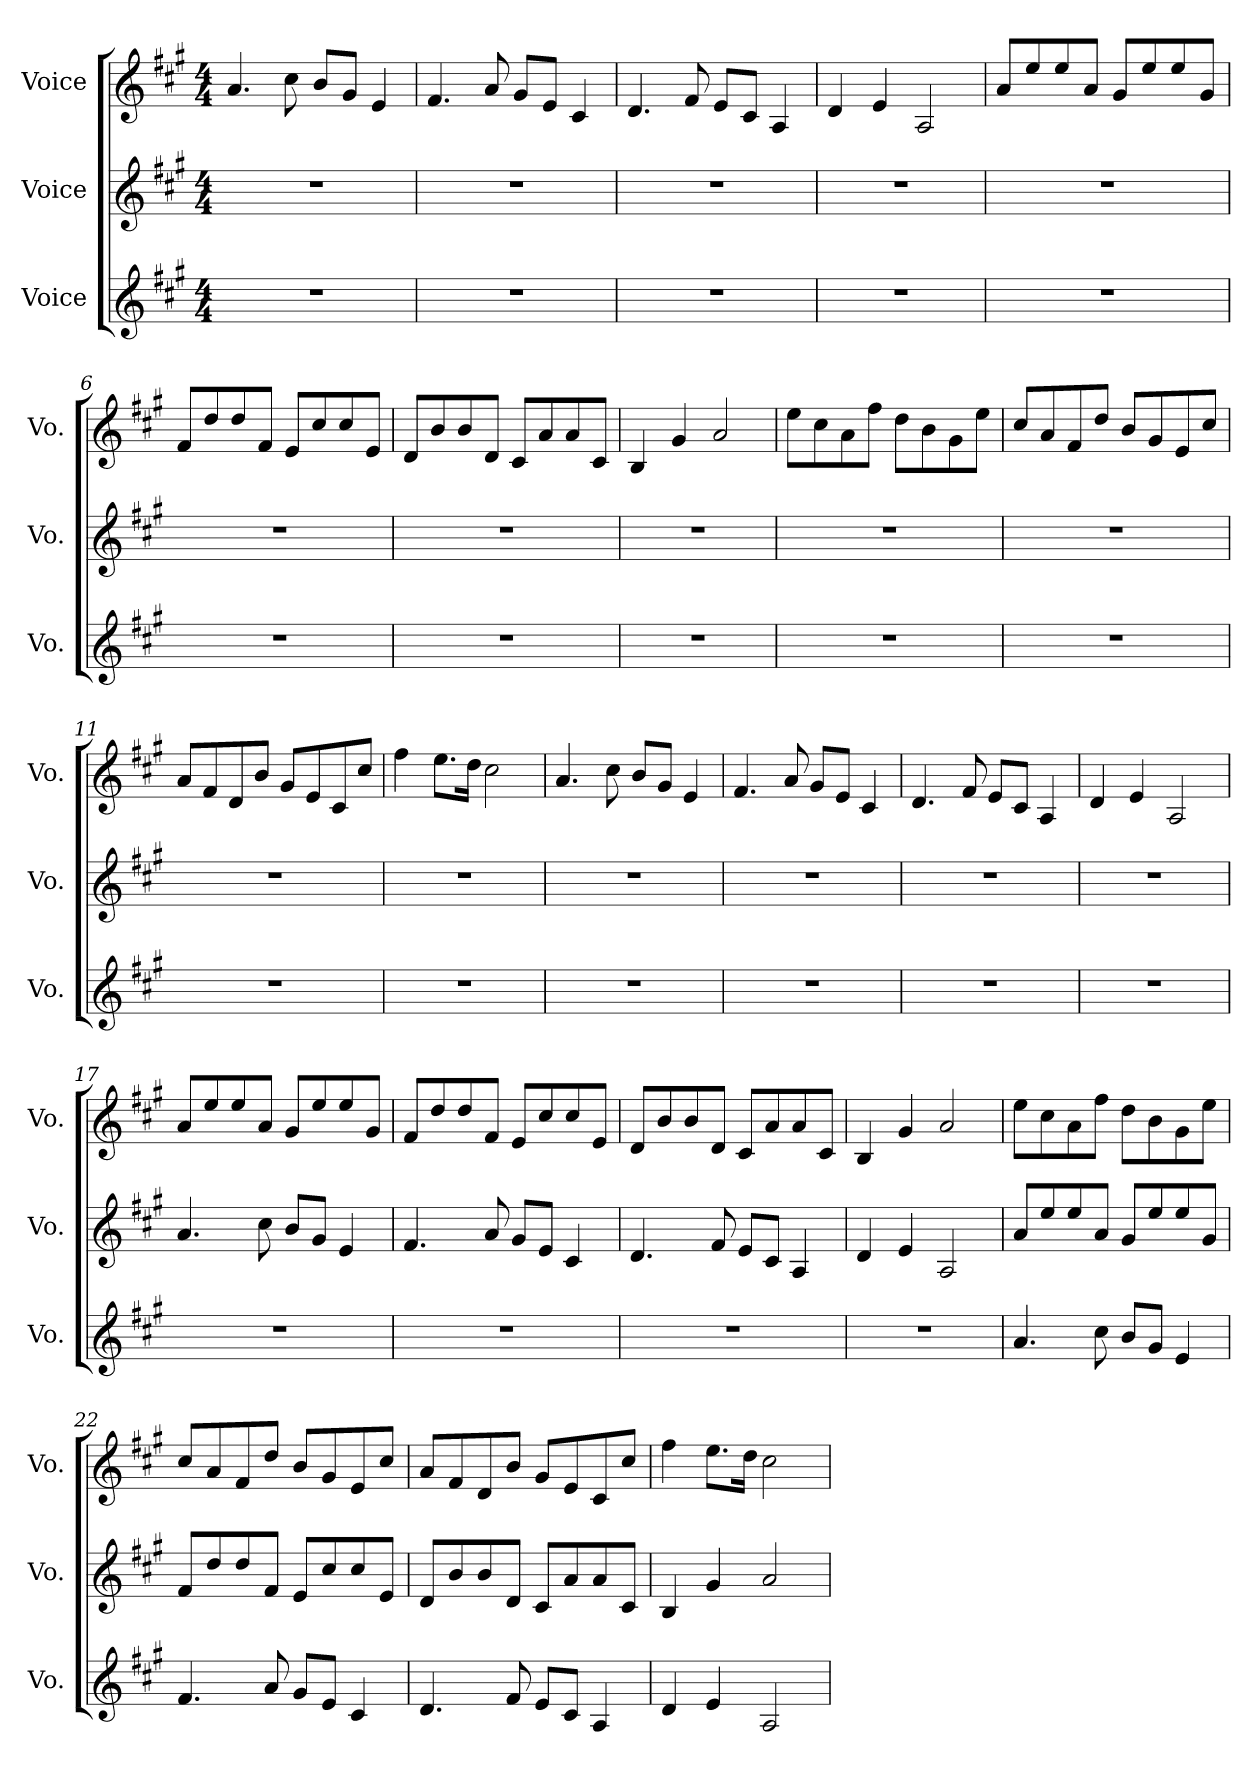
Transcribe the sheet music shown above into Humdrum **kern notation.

**kern	**kern	**kern
*part3	*part2	*part1
*staff3	*staff2	*staff1
*I"Voice	*I"Voice	*I"Voice
*I'Vo.	*I'Vo.	*I'Vo.
*clefG2	*clefG2	*clefG2
*k[f#c#g#]	*k[f#c#g#]	*k[f#c#g#]
*A:	*A:	*A:
*M4/4	*M4/4	*M4/4
=1	=1	=1
1r	1r	4.a/
.	.	8cc#\
.	.	8b/L
.	.	8g#/J
.	.	4e/
=2	=2	=2
1r	1r	4.f#/
.	.	8a/
.	.	8g#/L
.	.	8e/J
.	.	4c#/
=3	=3	=3
1r	1r	4.d/
.	.	8f#/
.	.	8e/L
.	.	8c#/J
.	.	4A/
=4	=4	=4
1r	1r	4d/
.	.	4e/
.	.	2A/
!!LO:LB:g=z
=5	=5	=5
1r	1r	8a/L
.	.	8ee/
.	.	8ee/
.	.	8a/J
.	.	8g#/L
.	.	8ee/
.	.	8ee/
.	.	8g#/J
=6	=6	=6
1r	1r	8f#/L
.	.	8dd/
.	.	8dd/
.	.	8f#/J
.	.	8e/L
.	.	8cc#/
.	.	8cc#/
.	.	8e/J
=7	=7	=7
1r	1r	8d/L
.	.	8b/
.	.	8b/
.	.	8d/J
.	.	8c#/L
.	.	8a/
.	.	8a/
.	.	8c#/J
=8	=8	=8
1r	1r	4B/
.	.	4g#/
.	.	2a/
!!LO:LB:g=z
=9	=9	=9
1r	1r	8ee\L
.	.	8cc#\
.	.	8a\
.	.	8ff#\J
.	.	8dd\L
.	.	8b\
.	.	8g#\
.	.	8ee\J
=10	=10	=10
1r	1r	8cc#/L
.	.	8a/
.	.	8f#/
.	.	8dd/J
.	.	8b/L
.	.	8g#/
.	.	8e/
.	.	8cc#/J
=11	=11	=11
1r	1r	8a/L
.	.	8f#/
.	.	8d/
.	.	8b/J
.	.	8g#/L
.	.	8e/
.	.	8c#/
.	.	8cc#/J
=12	=12	=12
1r	1r	4ff#\
.	.	8.ee\L
.	.	16dd\Jk
.	.	2cc#\
!!LO:PB:g=z
=13	=13	=13
1r	1r	4.a/
.	.	8cc#\
.	.	8b/L
.	.	8g#/J
.	.	4e/
=14	=14	=14
1r	1r	4.f#/
.	.	8a/
.	.	8g#/L
.	.	8e/J
.	.	4c#/
=15	=15	=15
1r	1r	4.d/
.	.	8f#/
.	.	8e/L
.	.	8c#/J
.	.	4A/
=16	=16	=16
1r	1r	4d/
.	.	4e/
.	.	2A/
!!LO:LB:g=z
=17	=17	=17
1r	4.a/	8a/L
.	.	8ee/
.	.	8ee/
.	8cc#\	8a/J
.	8b/L	8g#/L
.	8g#/J	8ee/
.	4e/	8ee/
.	.	8g#/J
=18	=18	=18
1r	4.f#/	8f#/L
.	.	8dd/
.	.	8dd/
.	8a/	8f#/J
.	8g#/L	8e/L
.	8e/J	8cc#/
.	4c#/	8cc#/
.	.	8e/J
=19	=19	=19
1r	4.d/	8d/L
.	.	8b/
.	.	8b/
.	8f#/	8d/J
.	8e/L	8c#/L
.	8c#/J	8a/
.	4A/	8a/
.	.	8c#/J
=20	=20	=20
1r	4d/	4B/
.	4e/	4g#/
.	2A/	2a/
!!LO:LB:g=z
=21	=21	=21
4.a/	8a/L	8ee\L
.	8ee/	8cc#\
.	8ee/	8a\
8cc#\	8a/J	8ff#\J
8b/L	8g#/L	8dd\L
8g#/J	8ee/	8b\
4e/	8ee/	8g#\
.	8g#/J	8ee\J
=22	=22	=22
4.f#/	8f#/L	8cc#/L
.	8dd/	8a/
.	8dd/	8f#/
8a/	8f#/J	8dd/J
8g#/L	8e/L	8b/L
8e/J	8cc#/	8g#/
4c#/	8cc#/	8e/
.	8e/J	8cc#/J
=23	=23	=23
4.d/	8d/L	8a/L
.	8b/	8f#/
.	8b/	8d/
8f#/	8d/J	8b/J
8e/L	8c#/L	8g#/L
8c#/J	8a/	8e/
4A/	8a/	8c#/
.	8c#/J	8cc#/J
=24	=24	=24
4d/	4B/	4ff#\
4e/	4g#/	8.ee\L
.	.	16dd\Jk
2A/	2a/	2cc#\
=	=	=
*-	*-	*-
